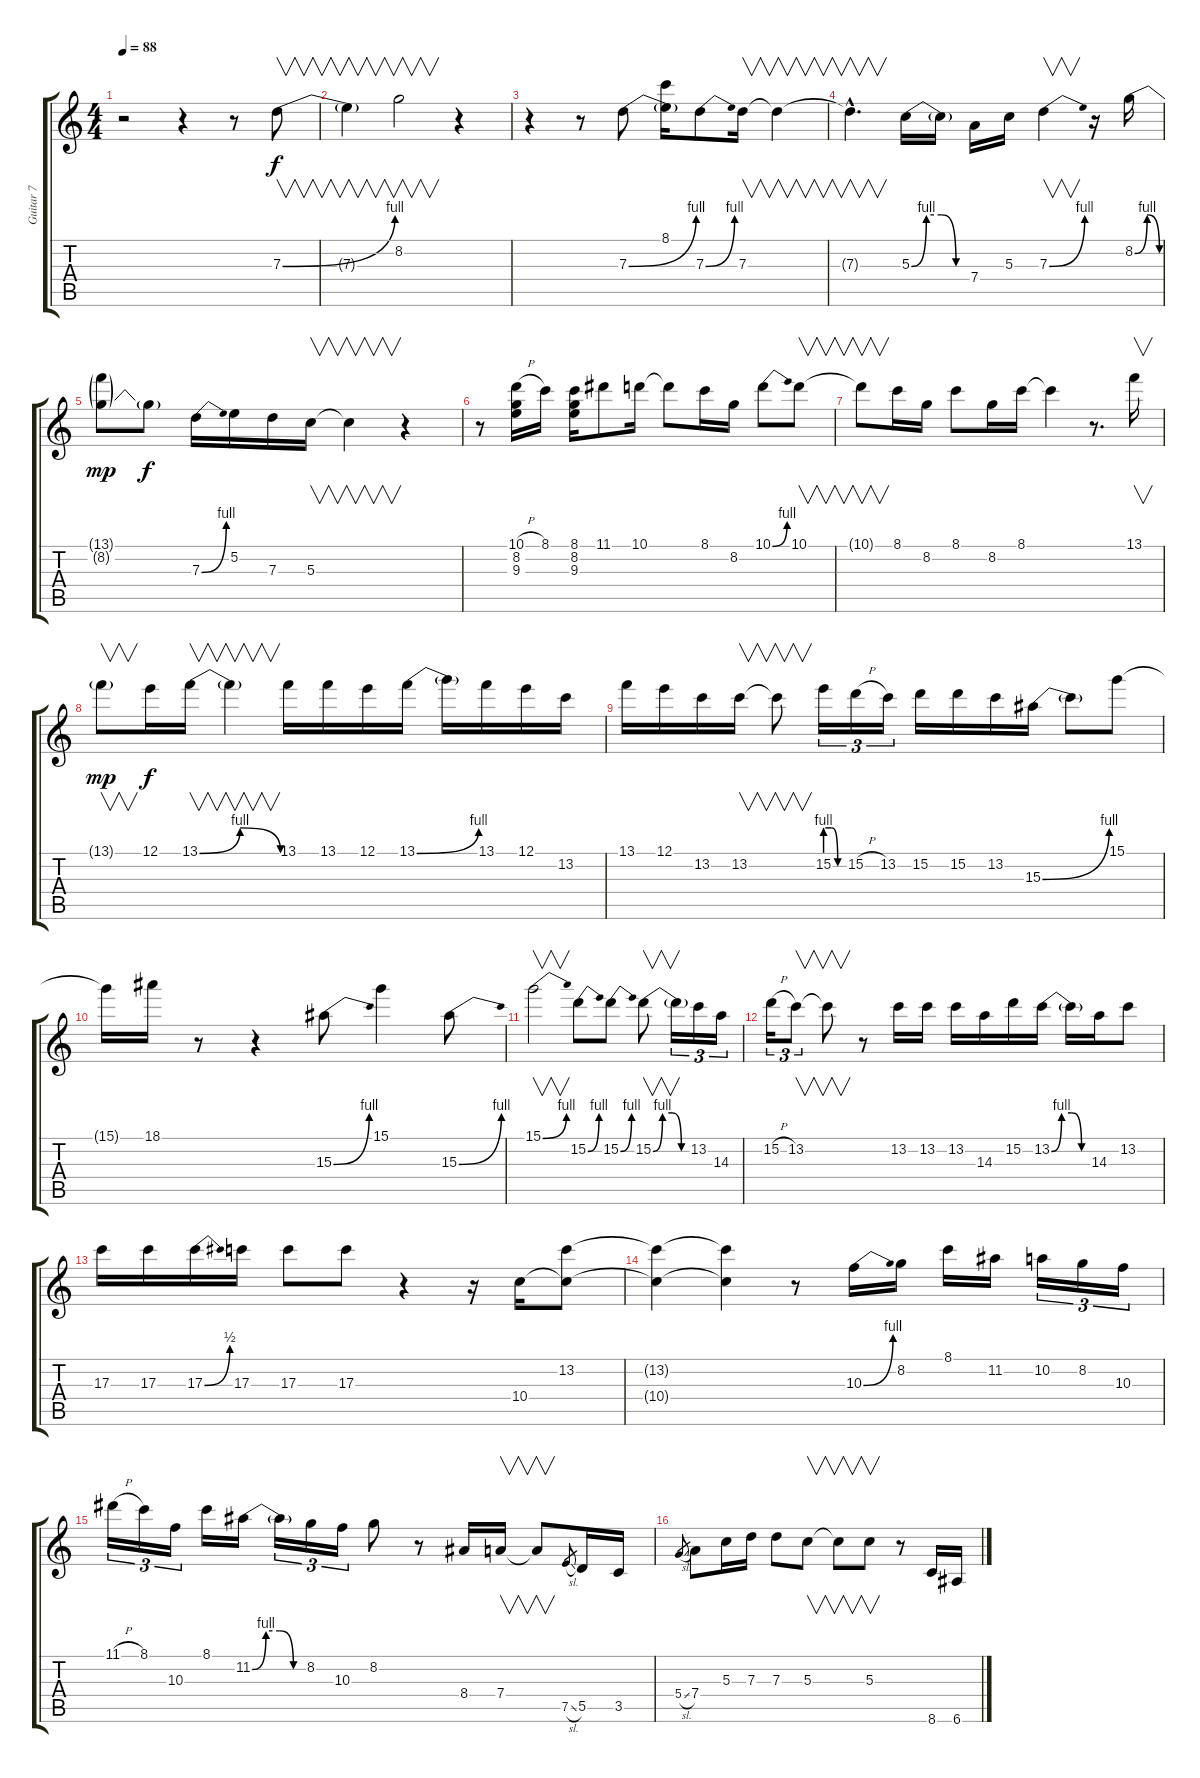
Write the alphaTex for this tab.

\track ("Guitar 7" "Guitar 7") {instrument distortionguitar}
\staff {score tabs}
\tuning (E4 B3 G3 D3 A2 E2) {hide}
\ts (4 4)
\tempo 88
\clef g2
\ks c
r.2{dy f} r.4 r.8 7.3{be (bend 0 0 60 4)}.8{v} |
7.3{t}.4{v} 8.2.2{v} r.4 |
r.4 r.8 7.3{be (bend 0 0 60 4)}.8 (8.1 7.3{t}).16 7.3{be (bend 0 0 60 4)}.8 7.3.16{v} 7.3{t}.4{v} |
7.3{hac t}.4{v d} 5.3{be (custom 0 0 15 4 30 4 45 0 60 0)}.16 5.3{t}.16 7.4.16 5.3.16 7.3{be (bend 0 0 60 4)}.4{v} r.16 8.2{be (bendrelease 0 0 15 4 54 4 60 0)}.16 |
(13.1{g} 8.2{t}).8{dy mp} 8.2{t}.8{dy f} 7.3{be (bend 0 0 60 4)}.16 5.2.16 7.3.16 5.3.16{v} 5.3{t}.4{v} r.4 |
r.8 (10.1{h} 8.2 9.3).16 8.1.16 (8.1 8.2 9.3).16 11.1.8 10.1.16 10.1{t}.8 8.1.16 8.2.16 10.1{be (bend 0 0 60 4)}.8 10.1.8{v} |
10.1{t}.8{v} 8.1.16 8.2.16 8.1.8 8.2.16 8.1.16 8.1{t}.4 r.8{d} 13.1.16{v} |
13.1{g}.8{v dy mp} 12.1.16{dy f} 13.1{be (bendrelease 0 0 15 4 54 4 60 0)}.16{v} 13.1{t}.4{v} 13.1.16 13.1.16 12.1.16 13.1{be (bend 0 0 60 4)}.16 13.1{t}.16 13.1.16 12.1.16 13.2.16 |
13.1.16 12.1.16 13.2.16 13.2.16{v} 13.2{t}.8{v} 15.2{be (custom 0 4 20 4 40 0 60 0)}.16{tu (3 2)} 15.2{h}.16{tu (3 2)} 13.2.16{tu (3 2)} 15.2.16 15.2.16 13.2.16 15.3{be (bend 0 0 60 4)}.16 15.3{t}.8 15.1.8 |
15.1{t}.16 18.1.16 r.8 r.4 15.3{be (bend 0 0 60 4)}.8 15.1.4 15.3{be (bend 0 0 60 4)}.8 |
15.1{be (bend 0 0 60 4)}.2{v} 15.2{be (bend 0 0 60 4)}.8 15.2{be (bend 0 0 60 4)}.8 15.2{be (custom 0 0 15 4 30 4 45 0 60 0)}.8{v} 15.2{t}.16{v tu (3 2)} 13.2.16{tu (3 2)} 14.3.16{tu (3 2)} |
15.2{h}.16{tu (3 2)} 13.2.8{v tu (3 2)} 13.2{t}.8{v} r.8 13.2.16 13.2.16 13.2.16 14.3.16 15.2.16 13.2{be (custom 0 0 15 4 30 4 45 0 60 0)}.16 13.2{t}.16 14.3.16 13.2.8 |
17.3.16 17.3.16 17.3{be (bend 0 0 60 2)}.16 17.3.16 17.3.8 17.3.8 r.4 r.16 10.4.16 (13.2 10.4{t}).8 |
(13.2{t} 10.4{t}).4 (13.2{t} 10.4{t}).4 r.8 10.3{be (bend 0 0 60 4)}.16 8.2.16 8.1.16 11.2.16 10.2.16{tu (3 2)} 8.2.16{tu (3 2)} 10.3.16{tu (3 2)} |
11.1{h}.16{tu (3 2)} 8.1.16{tu (3 2)} 10.3.16{tu (3 2)} 8.1.16 11.2{be (custom 0 0 15 4 30 4 45 0 60 0)}.16 11.2{t}.16{tu (3 2)} 8.2.16{tu (3 2)} 10.3.16{tu (3 2)} 8.2.8 r.8 8.4.16 7.4.16{v} 7.4{t}.8{v} 7.5{sl}.8{gr} 5.5.16 3.5.16 |
5.4{sl}.8{gr} 7.4.8 5.3.16 7.3.16 7.3.8 5.3.8{v} 5.3{t}.8{v} 5.3.8{v} r.8 8.6.16 6.6.16
